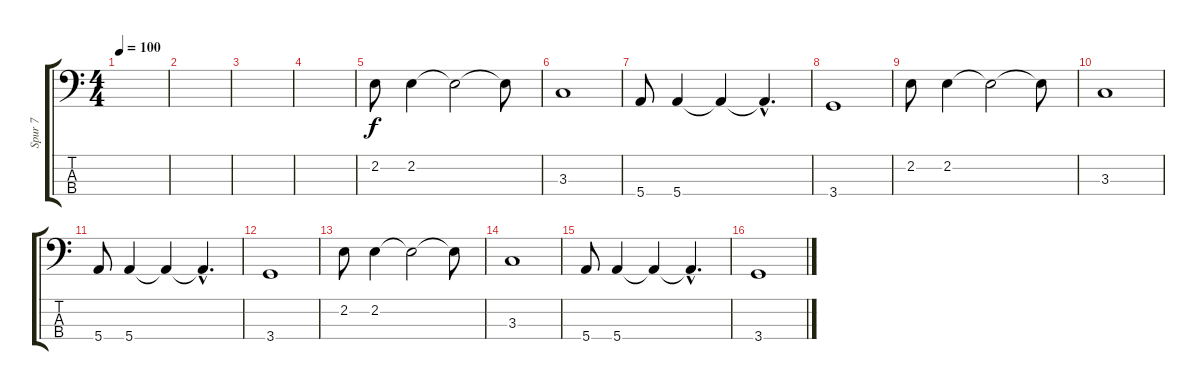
\track ("Spur 7" "Spur 7") {instrument electricbasspick}
\staff {score tabs}
\tuning (G2 D2 A1 E1) {hide}
\ts (4 4)
\tempo 100
\clef f4
\ks c
|
|
|
|
2.2.8 2.2.4 2.2{t}.2 2.2{t}.8 |
3.3.1 |
5.4.8 5.4.4 5.4{t}.4 5.4{hac t}.4{d} |
3.4.1 |
2.2.8 2.2.4 2.2{t}.2 2.2{t}.8 |
3.3.1 |
5.4.8 5.4.4 5.4{t}.4 5.4{hac t}.4{d} |
3.4.1 |
2.2.8 2.2.4 2.2{t}.2 2.2{t}.8 |
3.3.1 |
5.4.8 5.4.4 5.4{t}.4 5.4{hac t}.4{d} |
3.4.1
